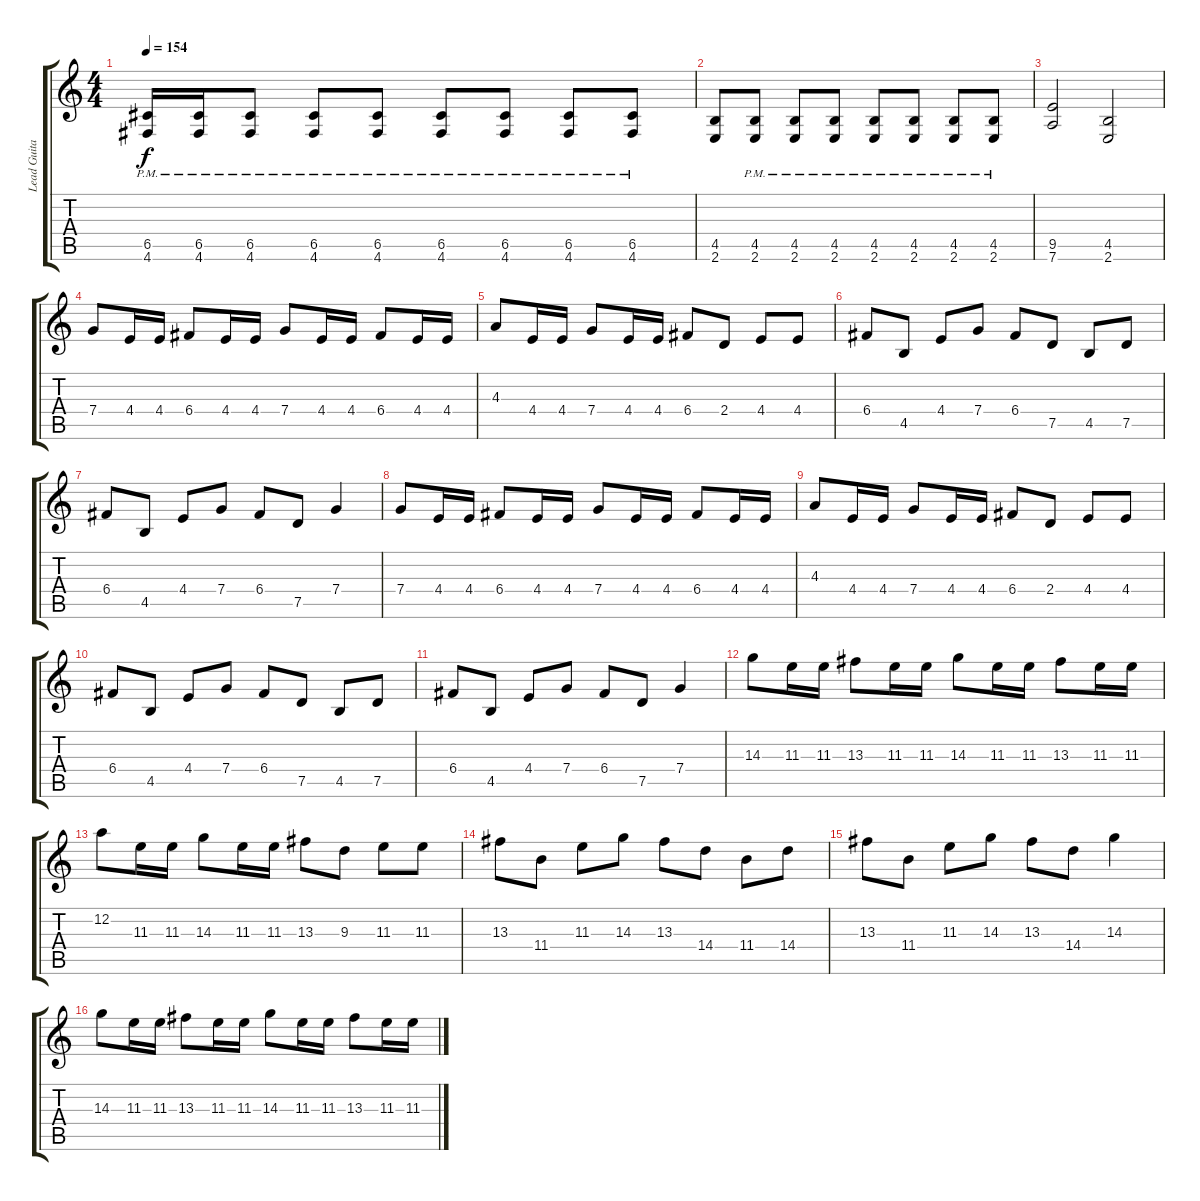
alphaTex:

\track ("Lead Guitar" "Lead Guita") {instrument overdrivenguitar}
\staff {score tabs}
\tuning (D4 A3 F3 C3 G2 D2) {hide}
\ts (4 4)
\tempo 154
\clef g2
\ks c
(6.5 4.6{pm}).16{dy f} (6.5 4.6{pm}).16 (6.5{pm} 4.6{pm}).8 (6.5{pm} 4.6{pm}).8 (6.5{pm} 4.6{pm}).8 (6.5{pm} 4.6{pm}).8 (6.5{pm} 4.6{pm}).8 (6.5{pm} 4.6{pm}).8 (6.5{pm} 4.6{pm}).8 |
(4.5 2.6).8 (4.5{pm} 2.6{pm}).8 (4.5{pm} 2.6{pm}).8 (4.5{pm} 2.6{pm}).8 (4.5{pm} 2.6{pm}).8 (4.5{pm} 2.6{pm}).8 (4.5{pm} 2.6{pm}).8 (4.5{pm} 2.6{pm}).8 |
(9.5 7.6).2 (4.5 2.6).2 |
7.4.8 4.4.16 4.4.16 6.4.8 4.4.16 4.4.16 7.4.8 4.4.16 4.4.16 6.4.8 4.4.16 4.4.16 |
4.3.8 4.4.16 4.4.16 7.4.8 4.4.16 4.4.16 6.4.8 2.4.8 4.4.8 4.4.8 |
6.4.8 4.5.8 4.4.8 7.4.8 6.4.8 7.5.8 4.5.8 7.5.8 |
6.4.8 4.5.8 4.4.8 7.4.8 6.4.8 7.5.8 7.4.4 |
7.4.8 4.4.16 4.4.16 6.4.8 4.4.16 4.4.16 7.4.8 4.4.16 4.4.16 6.4.8 4.4.16 4.4.16 |
4.3.8 4.4.16 4.4.16 7.4.8 4.4.16 4.4.16 6.4.8 2.4.8 4.4.8 4.4.8 |
6.4.8 4.5.8 4.4.8 7.4.8 6.4.8 7.5.8 4.5.8 7.5.8 |
6.4.8 4.5.8 4.4.8 7.4.8 6.4.8 7.5.8 7.4.4 |
14.3.8 11.3.16 11.3.16 13.3.8 11.3.16 11.3.16 14.3.8 11.3.16 11.3.16 13.3.8 11.3.16 11.3.16 |
12.2.8 11.3.16 11.3.16 14.3.8 11.3.16 11.3.16 13.3.8 9.3.8 11.3.8 11.3.8 |
13.3.8 11.4.8 11.3.8 14.3.8 13.3.8 14.4.8 11.4.8 14.4.8 |
13.3.8 11.4.8 11.3.8 14.3.8 13.3.8 14.4.8 14.3.4 |
14.3.8 11.3.16 11.3.16 13.3.8 11.3.16 11.3.16 14.3.8 11.3.16 11.3.16 13.3.8 11.3.16 11.3.16
